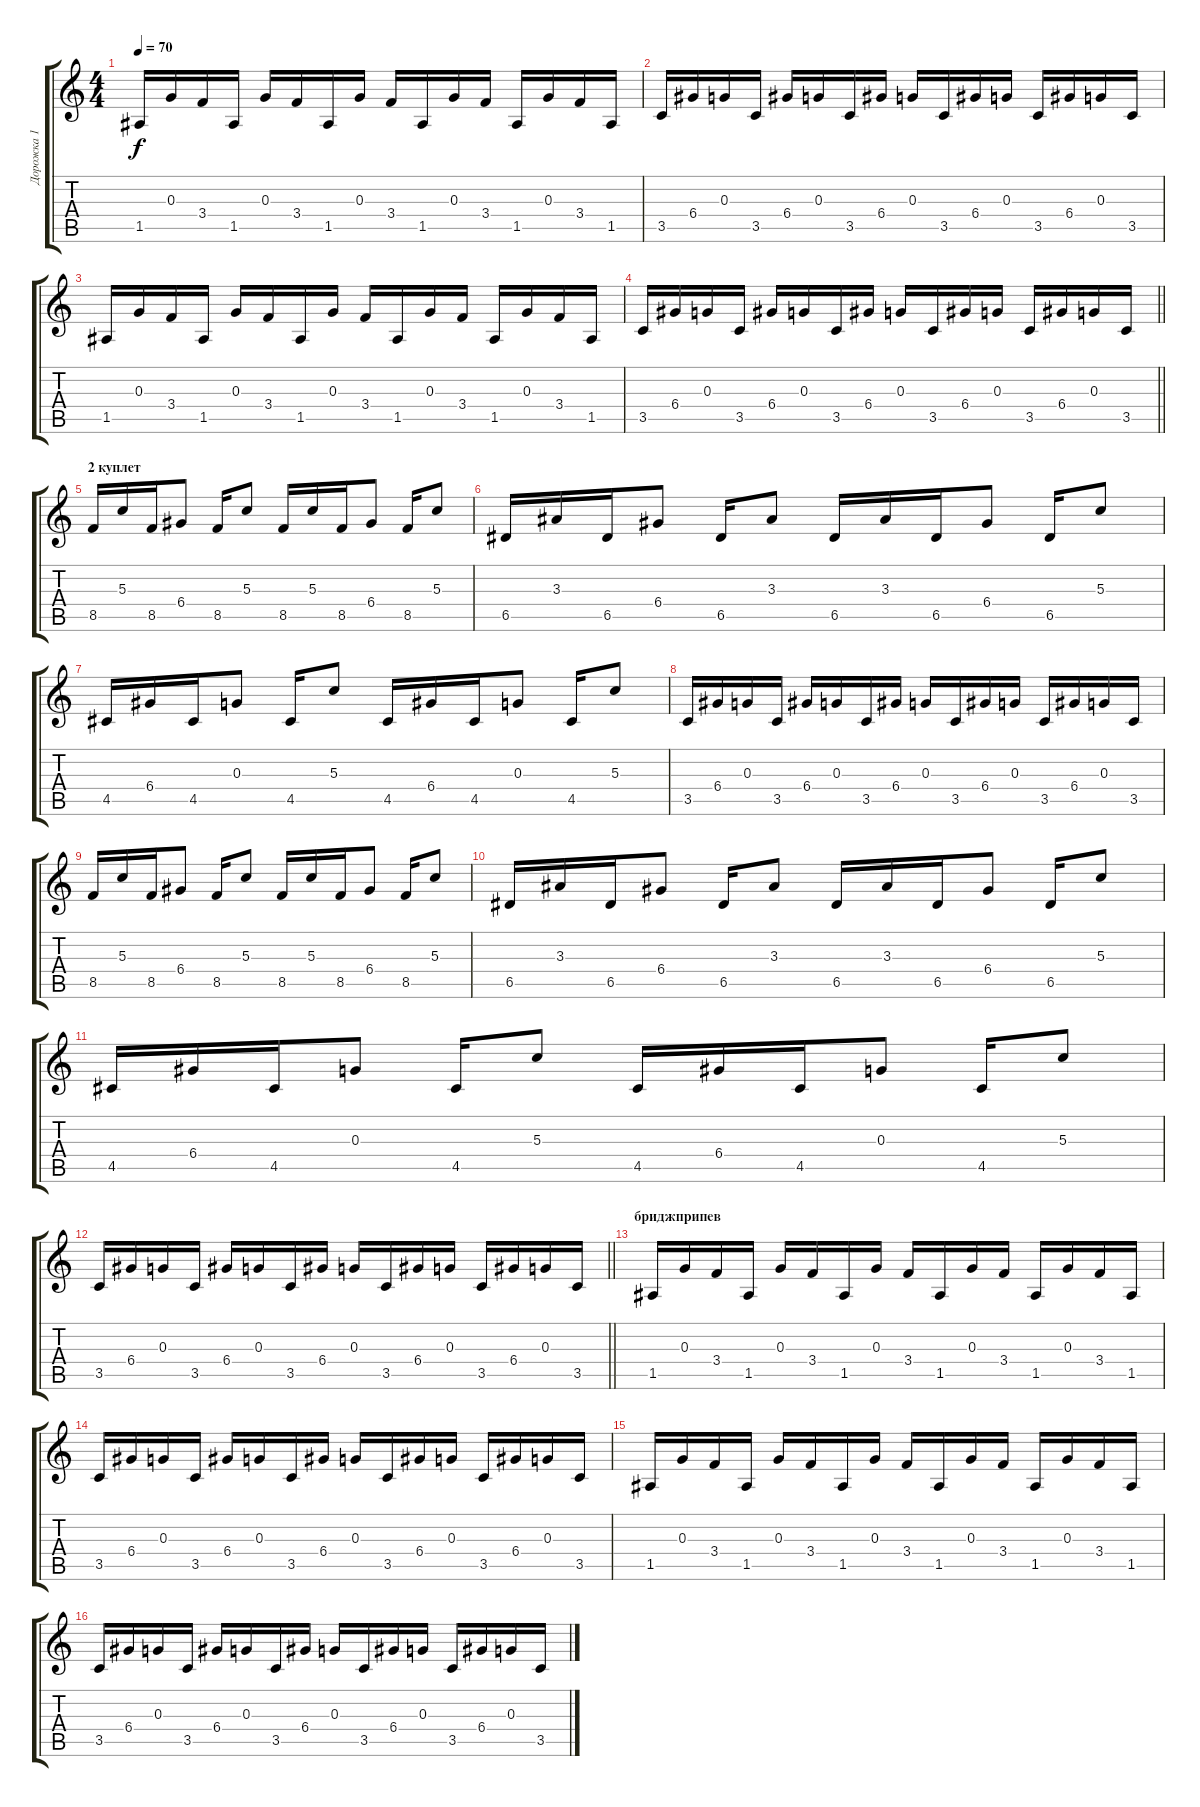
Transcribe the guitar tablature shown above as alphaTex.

\track ("Дорожка 1" "Дорожка 1") {instrument acousticguitarsteel}
\staff {score tabs}
\tuning (E4 B3 G3 D3 A2 E2) {hide}
\ts (4 4)
\tempo 70
\clef g2
\ks c
1.5.16{dy f} 0.3.16 3.4.16 1.5.16 0.3.16 3.4.16 1.5.16 0.3.16 3.4.16 1.5.16 0.3.16 3.4.16 1.5.16 0.3.16 3.4.16 1.5.16 |
3.5.16 6.4.16 0.3.16 3.5.16 6.4.16 0.3.16 3.5.16 6.4.16 0.3.16 3.5.16 6.4.16 0.3.16 3.5.16 6.4.16 0.3.16 3.5.16 |
1.5.16 0.3.16 3.4.16 1.5.16 0.3.16 3.4.16 1.5.16 0.3.16 3.4.16 1.5.16 0.3.16 3.4.16 1.5.16 0.3.16 3.4.16 1.5.16 |
\barLineRight lightlight
3.5.16 6.4.16 0.3.16 3.5.16 6.4.16 0.3.16 3.5.16 6.4.16 0.3.16 3.5.16 6.4.16 0.3.16 3.5.16 6.4.16 0.3.16 3.5.16 |
\section ("" "2 куплет")
8.5.16 5.3.16 8.5.16 6.4.8 8.5.16 5.3.8 8.5.16 5.3.16 8.5.16 6.4.8 8.5.16 5.3.8 |
6.5.16 3.3.16 6.5.16 6.4.8 6.5.16 3.3.8 6.5.16 3.3.16 6.5.16 6.4.8 6.5.16 5.3.8 |
4.5.16 6.4.16 4.5.16 0.3.8 4.5.16 5.3.8 4.5.16 6.4.16 4.5.16 0.3.8 4.5.16 5.3.8 |
3.5.16 6.4.16 0.3.16 3.5.16 6.4.16 0.3.16 3.5.16 6.4.16 0.3.16 3.5.16 6.4.16 0.3.16 3.5.16 6.4.16 0.3.16 3.5.16 |
8.5.16 5.3.16 8.5.16 6.4.8 8.5.16 5.3.8 8.5.16 5.3.16 8.5.16 6.4.8 8.5.16 5.3.8 |
6.5.16 3.3.16 6.5.16 6.4.8 6.5.16 3.3.8 6.5.16 3.3.16 6.5.16 6.4.8 6.5.16 5.3.8 |
4.5.16 6.4.16 4.5.16 0.3.8 4.5.16 5.3.8 4.5.16 6.4.16 4.5.16 0.3.8 4.5.16 5.3.8 |
\barLineRight lightlight
3.5.16 6.4.16 0.3.16 3.5.16 6.4.16 0.3.16 3.5.16 6.4.16 0.3.16 3.5.16 6.4.16 0.3.16 3.5.16 6.4.16 0.3.16 3.5.16 |
\section ("" "бриджприпев")
1.5.16 0.3.16 3.4.16 1.5.16 0.3.16 3.4.16 1.5.16 0.3.16 3.4.16 1.5.16 0.3.16 3.4.16 1.5.16 0.3.16 3.4.16 1.5.16 |
3.5.16 6.4.16 0.3.16 3.5.16 6.4.16 0.3.16 3.5.16 6.4.16 0.3.16 3.5.16 6.4.16 0.3.16 3.5.16 6.4.16 0.3.16 3.5.16 |
1.5.16 0.3.16 3.4.16 1.5.16 0.3.16 3.4.16 1.5.16 0.3.16 3.4.16 1.5.16 0.3.16 3.4.16 1.5.16 0.3.16 3.4.16 1.5.16 |
3.5.16 6.4.16 0.3.16 3.5.16 6.4.16 0.3.16 3.5.16 6.4.16 0.3.16 3.5.16 6.4.16 0.3.16 3.5.16 6.4.16 0.3.16 3.5.16
